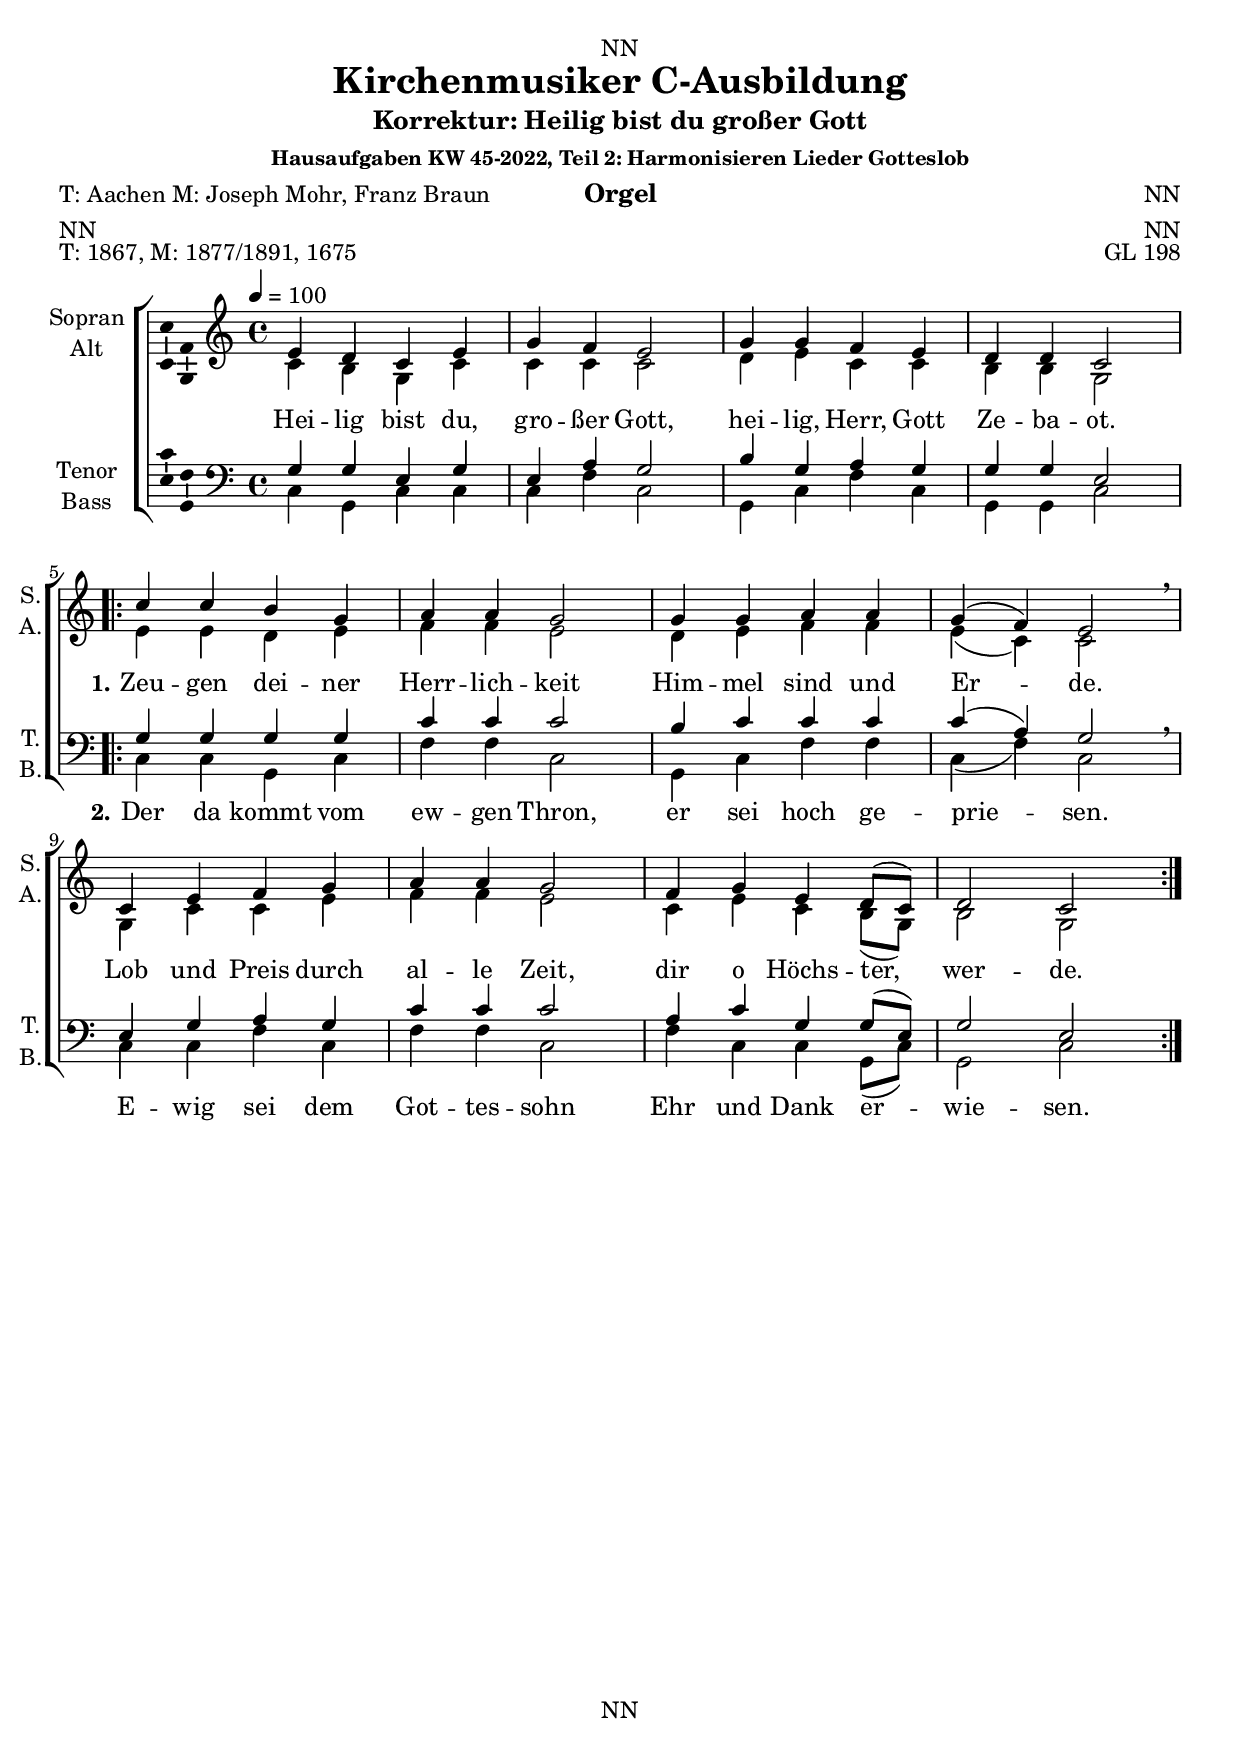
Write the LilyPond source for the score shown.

\version "2.22.2"
\language "english"

\header {
  dedication = "NN"
  title = "NN"
  subtitle = "NN"
  subsubtitle = "NN"
  instrument = "NN"
  composer = "NN"
  arranger = "NN"
  poet = "NN"
  meter = "NN"
  piece = "NN"
  opus = "NN"
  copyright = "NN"
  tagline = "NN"
}

\paper {
  #(set-paper-size "a4")
}

\layout {
  \context {
    \Voice
    \consists "Melody_engraver"
    \override Stem #'neutral-direction = #'()
  }
}

global = {
  \key c \major
  \time 4/4
  \tempo 4=100
}

globalA = {
  \key c \major
  \time 4/4
  \tempo 4=100
}


scoreASopranoA = \relative c' {
  \globalA
  \dynamicUp
  % Music follows here.
  e4 d c e |
  g f e2 |
  g4 g f e |
  d d c2 |
}

scoreASopranoB = \relative c' {
  c'4 c b g |
  a a g2 |
  g4 g a a |
  g( f) e2 \breathe |
  c4 e f g |
  a a g2 |
  f4 g e d8( c) |
  d2 c
}

scoreAAltoA = \relative c' {
  \globalA
  % Music follows here.
  c4 b g c|
  c c c2|
  d4 e c c|
  b b g2|
}

scoreAAltoB = \relative c' {
  e4 e d e|
  f f e2|
  d4 e f f|
  e( c) c2|
  g4 c c e|
  f f e2|
  c4 e c b8( g)|
  b2 g|
}

scoreATenorA = \relative c' {
  \globalA
  % Music follows here.
  g4 g e g|
  e a g2|
  b4 g a g|
  g g e2|
}

scoreATenorB = \relative c' {
  g4 g g g|
  c c c2|
  b4 c c c|
  c( a) g2|
  e4 g a g|
  c c c2|
  a4 c g g8( e)|
  g2 e|
}

scoreABassA = \relative c {
  \globalA
  % Music follows here.
  c4 g c c|
  c f c2|
  g4 c f c|
  g g c2|
}

scoreABassB = \relative c {
  c4 c g c|
  f f c2|
  g4 c f f|
  c( f) c2\breathe|
  c4 c f c|
  f f c2|
  f4 c c g8( c)|
  g2 c|
}

scoreAVerse = \lyricmode {
  % Lyrics follow here.
  
}

scoreAVerseA = \lyricmode {
  % Lyrics follow here.
  Hei -- lig bist du, gro -- ßer Gott, hei -- lig, Herr, Gott Ze -- ba -- ot.
}

scoreAVerseB = \lyricmode {
  \set stanza = "1."
  % Lyrics follow here.
  Zeu -- gen dei -- ner Herr -- lich -- keit Him -- mel sind und Er -- de.
  Lob und Preis durch al -- le Zeit, dir o Höchs -- ter, wer -- de.
}

scoreAVerseC = \lyricmode {
  \set stanza = "2."
  % Lyrics follow here.
  Der da kommt vom ew -- gen Thron, er sei hoch ge -- prie -- sen.
  E -- wig sei dem Got -- tes -- sohn Ehr und Dank er -- wie -- sen.
}

claveA = \new DrumStaff <<
  \drummode {
    \globalA
    <<{\repeat unfold 4 {hh8 cl}}\\{bd4 sn sn sn}>>
  }
>>


% } <<\new Voice = "A" { \clef "treble_8" \scoreATenorVoiceA \repeat volta 2 {\scoreATenorVoiceB}} 
% %\addlyrics { \scoreAVerseA } 
% \new Lyrics \lyricsto "A" { \scoreAVerseA << {\scoreAVerseB} \new Lyrics {\set associatedVoice ="A" {\scoreAVerseC}} >>}
% >>

scoreA = \new ChoirStaff <<
      \new Staff \with {
        midiInstrument = "choir aahs"
        instrumentName = \markup \center-column { "Sopran" "Alt" }
        shortInstrumentName = \markup \center-column { "S." "A." }
      } <<
        \new Voice = "soprano" \with {
          \consists "Ambitus_engraver"
        } { \voiceOne \scoreASopranoA \repeat volta 2 { \scoreASopranoB } }
        \new Voice = "alto" \with {
          \consists "Ambitus_engraver"
          \override Ambitus #'X-offset = #2.0
        } { \voiceTwo \scoreAAltoA \repeat volta 2 { \scoreAAltoB } }
      >>
      \new Lyrics \with {
        \override VerticalAxisGroup #'staff-affinity = #CENTER
      } \lyricsto "soprano" {\scoreAVerseA << {\scoreAVerseB} \new Lyrics {\set associatedVoice = "soprano" {\scoreAVerseC}} >>}
      \new Staff \with {
        midiInstrument = "choir aahs"
        instrumentName = \markup \center-column { "Tenor" "Bass" }
        shortInstrumentName = \markup \center-column { "T." "B." }
      } <<
        \clef bass
        \new Voice = "tenor" \with {
          \consists "Ambitus_engraver"
        } { \voiceOne \scoreATenorA \repeat volta 2 { \scoreATenorB } }
        \new Voice = "bass" \with {
          \consists "Ambitus_engraver"
          \override Ambitus #'X-offset = #2.0
        } { \voiceTwo \scoreABassA \repeat volta 2 { \scoreABassB } }
      >>
    >>

\bookpart {
\header {
  title = "Kirchenmusiker C-Ausbildung"
  subtitle = "Korrektur: Heilig bist du großer Gott"
  subsubtitle = "Hausaufgaben KW 45-2022, Teil 2: Harmonisieren Lieder Gotteslob"
  instrument = "Orgel"
  poet = "T: Aachen M: Joseph Mohr, Franz Braun"
  meter = "NN"
  piece = "T: 1867, M: 1877/1891, 1675"
  opus = "GL 198"
}
  \score {
%    {
%      \claveA
      \scoreA
%    }
    \layout { }
%    \midi { }
  }
  \score {
    {
      \claveA
      \scoreA
    }
%    \layout { }
    \midi { }
  }
}

scoreBSoprano = \relative c'' {
  \global
  % Music follows here.
  
}

scoreBAlto = \relative c' {
  \global
  % Music follows here.
  
}

scoreBTenor = \relative c' {
  \global
  % Music follows here.
  
}

scoreBBass = \relative c {
  \global
  % Music follows here.
  
}

scoreBVerse = \lyricmode {
  % Lyrics follow here.
  
}

\bookpart {
  \score {
    \new ChoirStaff <<
      \new Staff \with {
        midiInstrument = "choir aahs"
        instrumentName = \markup \center-column { "Sopran" "Alt" }
        shortInstrumentName = \markup \center-column { "S." "A." }
      } <<
        \new Voice = "soprano" \with {
          \consists "Ambitus_engraver"
        } { \voiceOne \scoreBSoprano }
        \new Voice = "alto" \with {
          \consists "Ambitus_engraver"
          \override Ambitus #'X-offset = #2.0
        } { \voiceTwo \scoreBAlto }
      >>
      \new Lyrics \with {
        \override VerticalAxisGroup #'staff-affinity = #CENTER
      } \lyricsto "soprano" \scoreBVerse
      \new Staff \with {
        midiInstrument = "choir aahs"
        instrumentName = \markup \center-column { "Tenor" "Bass" }
        shortInstrumentName = \markup \center-column { "T." "B." }
      } <<
        \clef bass
        \new Voice = "tenor" \with {
          \consists "Ambitus_engraver"
        } { \voiceOne \scoreBTenor }
        \new Voice = "bass" \with {
          \consists "Ambitus_engraver"
          \override Ambitus #'X-offset = #2.0
        } { \voiceTwo \scoreBBass }
      >>
    >>
    \layout { }
    \midi { }
  }
}

scoreCSoprano = \relative c'' {
  \global
  % Music follows here.
  
}

scoreCAlto = \relative c' {
  \global
  % Music follows here.
  
}

scoreCTenor = \relative c' {
  \global
  % Music follows here.
  
}

scoreCBass = \relative c {
  \global
  % Music follows here.
  
}

scoreCVerse = \lyricmode {
  % Lyrics follow here.
  
}

\bookpart {
  \score {
    \new ChoirStaff <<
      \new Staff \with {
        midiInstrument = "choir aahs"
        instrumentName = \markup \center-column { "Sopran" "Alt" }
        shortInstrumentName = \markup \center-column { "S." "A." }
      } <<
        \new Voice = "soprano" \with {
          \consists "Ambitus_engraver"
        } { \voiceOne \scoreCSoprano }
        \new Voice = "alto" \with {
          \consists "Ambitus_engraver"
          \override Ambitus #'X-offset = #2.0
        } { \voiceTwo \scoreCAlto }
      >>
      \new Lyrics \with {
        \override VerticalAxisGroup #'staff-affinity = #CENTER
      } \lyricsto "soprano" \scoreCVerse
      \new Staff \with {
        midiInstrument = "choir aahs"
        instrumentName = \markup \center-column { "Tenor" "Bass" }
        shortInstrumentName = \markup \center-column { "T." "B." }
      } <<
        \clef bass
        \new Voice = "tenor" \with {
          \consists "Ambitus_engraver"
        } { \voiceOne \scoreCTenor }
        \new Voice = "bass" \with {
          \consists "Ambitus_engraver"
          \override Ambitus #'X-offset = #2.0
        } { \voiceTwo \scoreCBass }
      >>
    >>
    \layout { }
    \midi { }
  }
}

scoreDSoprano = \relative c'' {
  \global
  % Music follows here.
  
}

scoreDAlto = \relative c' {
  \global
  % Music follows here.
  
}

scoreDTenor = \relative c' {
  \global
  % Music follows here.
  
}

scoreDBass = \relative c {
  \global
  % Music follows here.
  
}

scoreDVerse = \lyricmode {
  % Lyrics follow here.
  
}

\bookpart {
  \score {
    \new ChoirStaff <<
      \new Staff \with {
        midiInstrument = "choir aahs"
        instrumentName = \markup \center-column { "Sopran" "Alt" }
        shortInstrumentName = \markup \center-column { "S." "A." }
      } <<
        \new Voice = "soprano" \with {
          \consists "Ambitus_engraver"
        } { \voiceOne \scoreDSoprano }
        \new Voice = "alto" \with {
          \consists "Ambitus_engraver"
          \override Ambitus #'X-offset = #2.0
        } { \voiceTwo \scoreDAlto }
      >>
      \new Lyrics \with {
        \override VerticalAxisGroup #'staff-affinity = #CENTER
      } \lyricsto "soprano" \scoreDVerse
      \new Staff \with {
        midiInstrument = "choir aahs"
        instrumentName = \markup \center-column { "Tenor" "Bass" }
        shortInstrumentName = \markup \center-column { "T." "B." }
      } <<
        \clef bass
        \new Voice = "tenor" \with {
          \consists "Ambitus_engraver"
        } { \voiceOne \scoreDTenor }
        \new Voice = "bass" \with {
          \consists "Ambitus_engraver"
          \override Ambitus #'X-offset = #2.0
        } { \voiceTwo \scoreDBass }
      >>
    >>
    \layout { }
    \midi { }
  }
}

scoreESoprano = \relative c'' {
  \global
  % Music follows here.
  
}

scoreEAlto = \relative c' {
  \global
  % Music follows here.
  
}

scoreETenor = \relative c' {
  \global
  % Music follows here.
  
}

scoreEBass = \relative c {
  \global
  % Music follows here.
  
}

scoreEVerse = \lyricmode {
  % Lyrics follow here.
  
}

\bookpart {
  \score {
    \new ChoirStaff <<
      \new Staff \with {
        midiInstrument = "choir aahs"
        instrumentName = \markup \center-column { "Sopran" "Alt" }
        shortInstrumentName = \markup \center-column { "S." "A." }
      } <<
        \new Voice = "soprano" \with {
          \consists "Ambitus_engraver"
        } { \voiceOne \scoreESoprano }
        \new Voice = "alto" \with {
          \consists "Ambitus_engraver"
          \override Ambitus #'X-offset = #2.0
        } { \voiceTwo \scoreEAlto }
      >>
      \new Lyrics \with {
        \override VerticalAxisGroup #'staff-affinity = #CENTER
      } \lyricsto "soprano" \scoreEVerse
      \new Staff \with {
        midiInstrument = "choir aahs"
        instrumentName = \markup \center-column { "Tenor" "Bass" }
        shortInstrumentName = \markup \center-column { "T." "B." }
      } <<
        \clef bass
        \new Voice = "tenor" \with {
          \consists "Ambitus_engraver"
        } { \voiceOne \scoreETenor }
        \new Voice = "bass" \with {
          \consists "Ambitus_engraver"
          \override Ambitus #'X-offset = #2.0
        } { \voiceTwo \scoreEBass }
      >>
    >>
    \layout { }
    \midi { }
  }
}
